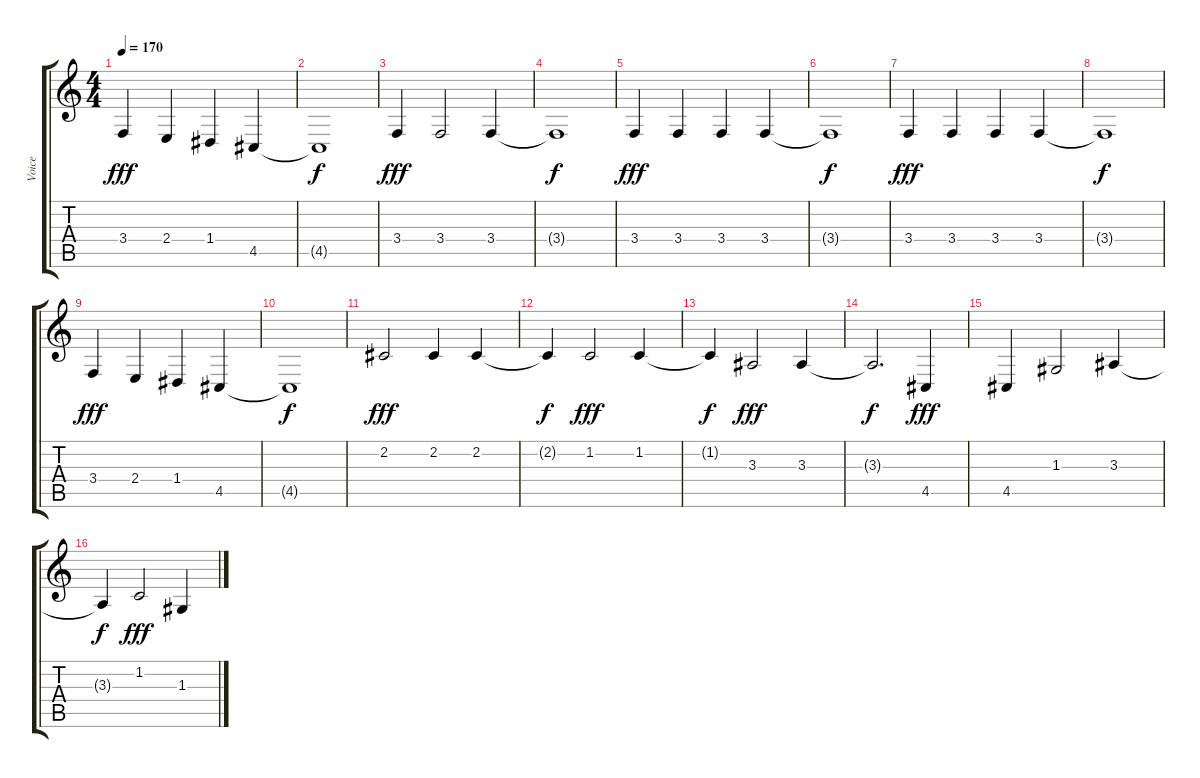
\track ("Voice" "Voice") {instrument pad6metallic}
\staff {score tabs}
\tuning (E4 B3 G3 D3 A2 D2) {hide}
\ts (4 4)
\tempo 170
\clef g2
\ks c
3.4.4{dy fff} 2.4.4 1.4.4 4.5.4 |
4.5{t}.1{dy f} |
3.4.4{dy fff} 3.4.2 3.4.4 |
3.4{t}.1{dy f} |
3.4.4{dy fff} 3.4.4 3.4.4 3.4.4 |
3.4{t}.1{dy f} |
3.4.4{dy fff} 3.4.4 3.4.4 3.4.4 |
3.4{t}.1{dy f} |
3.4.4{dy fff} 2.4.4 1.4.4 4.5.4 |
4.5{t}.1{dy f} |
2.2.2{dy fff} 2.2.4 2.2.4 |
2.2{t}.4{dy f} 1.2.2{dy fff} 1.2.4 |
1.2{t}.4{dy f} 3.3.2{dy fff} 3.3.4 |
3.3{t}.2{d dy f} 4.5.4{dy fff} |
4.5.4 1.3.2 3.3.4 |
3.3{t}.4{dy f} 1.2.2{dy fff} 1.3.4
